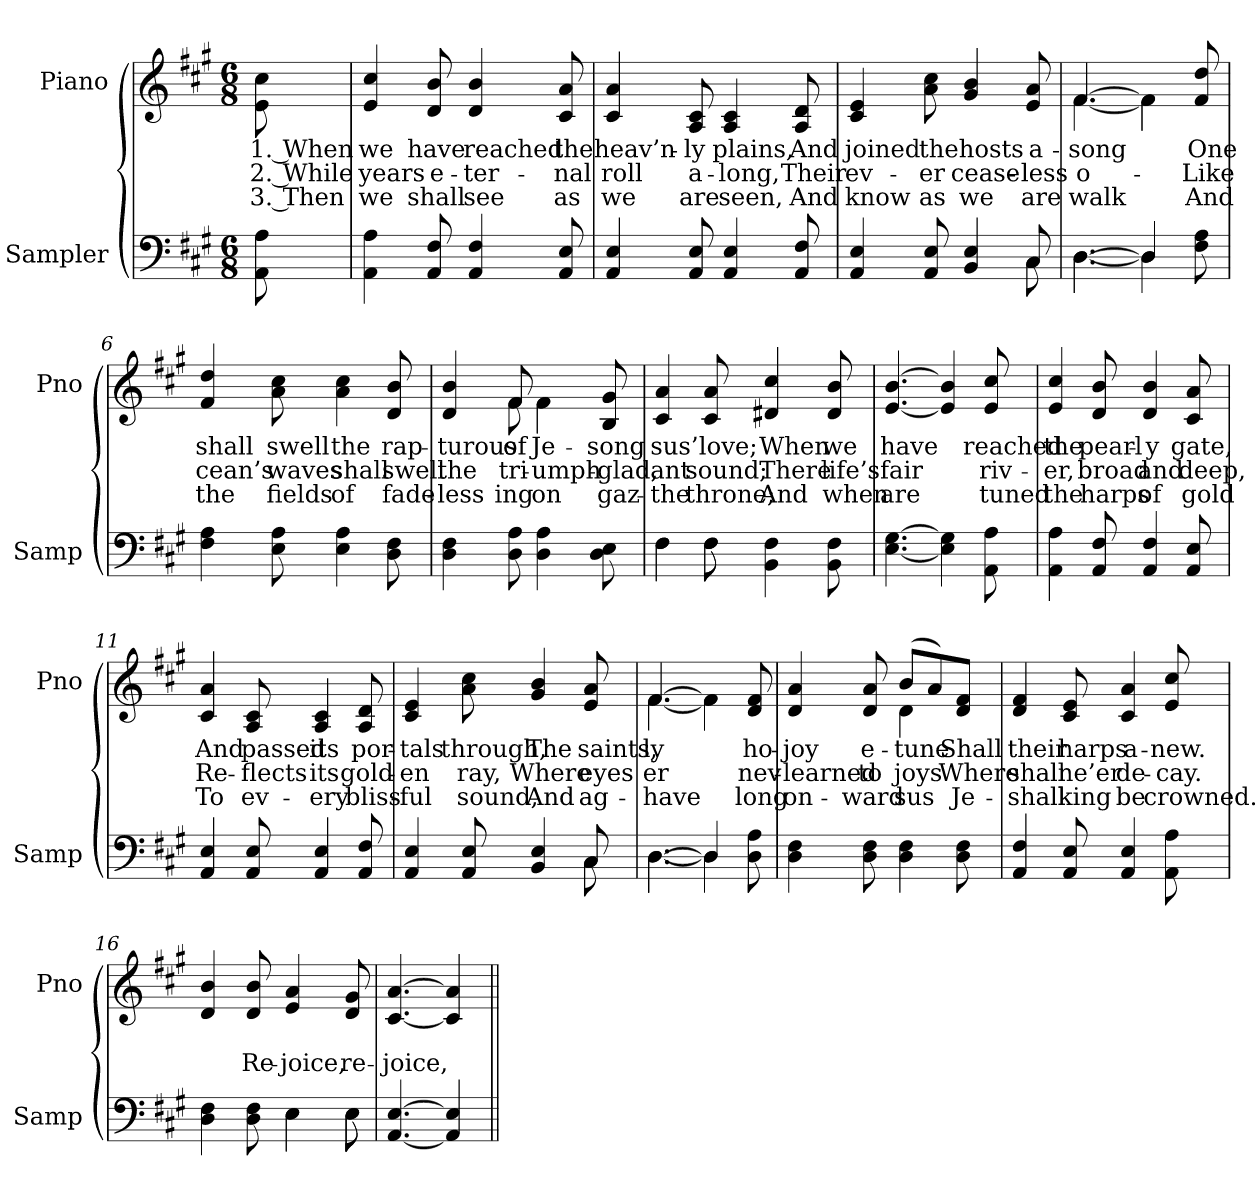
**kern	**kern	**text	**text	**text
*part2	*part1	*part1	*part1	*part1
*staff2	*staff1	*staff1	*staff1	*staff1
*I"Sampler	*I"Piano	*	*	*
*I'Samp	*I'Pno	*	*	*
*clefF4	*clefG2	*	*	*
*k[f#c#g#]	*k[f#c#g#]	*	*	*
*A:	*A:	*	*	*
*M6/8	*M6/8	*	*	*
=1	=1	=1	=1	=1
8AA 8A	8e\ 8cc#\	1. When	2. While	3. Then
=2	=2	=2	=2	=2
4AA 4A	4e 4cc#	we	years	we
8AA 8F#	8d 8b	have	e-	shall
4AA 4F#	4d 4b	reached	-ter-	see
8AA 8E	8c# 8a	the	-nal	as
=3	=3	=3	=3	=3
4AA 4E	4c# 4a	heav’n-	roll	we
8AA 8E	8A 8c#	-ly	a-	are
4AA 4E	4A 4c#	plains,	-long,	seen,
8AA 8F#	8A 8d	And	Their	And
=4	=4	=4	=4	=4
*^	*	*	*	*
4AA 4E	8ryy	4c# 4e	joined	ev-	know
*v	*v	*	*	*	*
8AA 8E	8a 8cc#	the	-er	as
4BB 4E	4g# 4b	hosts	cease-	we
*^	*	*	*	*
8C#/	8C#	8e 8a	a-	-less	are
=5	=5	=5	=5	=5	=5
*	*	*^	*	*	*
[4.D\	[4.D	[4.f#/	[4.f#	song	o-	walk
4D/]	4D]	4f#\]	4f#]	.	.	.
8F# 8A	8ryy	8f# 8dd	8ryy	One	Like	And
*v	*v	*	*	*	*	*
*	*v	*v	*	*	*
=6	=6	=6	=6	=6
4F# 4A	4f# 4dd	shall	-cean’s	the
8E 8A	8a 8cc#	swell	waves	fields
4E 4A	4a 4cc#	the	shall	of
8D 8F#	8d 8b	rap-	swell	fade-
=7	=7	=7	=7	=7
*	*^	*	*	*
4D 4F#	4d 4b	4ryy	-turous	the	-less
8D 8A	8f#/	8f#	of	tri-	-ing
4D 4A	4f#\	4f#	Je-	-umph-	on
8D 8E	8B/ 8g#/	8ryy	song	glad,	gaz-
*	*v	*v	*	*	*
=8	=8	=8	=8	=8
*^	*	*	*	*
4F#\	4F#	4c#/ 4a/	-sus’	-ant	the
8F#\	8F#	8c#/ 8a/	love;	sound;	throne;
4BB 4F#	4.ryy	4d#X/ 4cc#/	When	There	And
8BB 8F#	.	8d#/ 8b/	we	life’s	when
*v	*v	*	*	*	*
=9	=9	=9	=9	=9
[4.E [4.G#	[4.e/ [4.b/	have	fair	are
4E] 4G#]	4e/] 4b/]	.	.	.
8AA 8A	8e 8cc#	reached	riv-	tuned
=10	=10	=10	=10	=10
4AA 4A	4e 4cc#	the	-er,	the
8AA 8F#	8d 8b	pearl-	broad	harps
4AA 4F#	4d 4b	-y	and	of
8AA 8E	8c# 8a	gate,	deep,	gold
=11	=11	=11	=11	=11
4AA 4E	4c# 4a	And	Re-	To
8AA 8E	8A 8c#	passed	-flects	ev-
4AA 4E	4A 4c#	its	its	-ery
8AA 8F#	8A 8d	por-	gold-	bliss-
=12	=12	=12	=12	=12
*^	*	*	*	*
4AA 4E	8ryy	4c# 4e	-tals	-en	-ful
*v	*v	*	*	*	*
8AA 8E	8a 8cc#	through,	ray,	sound,
4BB 4E	4g# 4b	The	Where	And
*^	*	*	*	*
8C#/	8C#	8e 8a	saints,	eyes	ag-
=13	=13	=13	=13	=13	=13
*	*	*^	*	*	*
[4.D\	[4.D	[4.f#/	[4.f#	-ly	-er	have
4D/]	4D]	4f#\]	4f#]	.	.	.
8D 8A	8ryy	8d 8f#	8ryy	ho-	nev-	long
*v	*v	*	*	*	*	*
=14	=14	=14	=14	=14	=14
4D 4F#	4d 4a	4.ryy	joy	learned	on-
8D 8F#	8d 8a	.	e-	to	-ward
4D 4F#	(8b/L	4d	tune	joys	-sus
.	8a/)	.	.	.	.
8D 8F#	8d/ 8f#/J	8ryy	Shall	Where	Je-
*	*v	*v	*	*	*
=15	=15	=15	=15	=15
4AA 4F#	4d 4f#	their	shall	shall
8AA 8E	8c# 8e	harps	ne’er	king
4AA 4E	4c# 4a	a-	de-	be
8AA 8A	8e 8cc#	-new.	-cay.	crowned.
=16	=16	=16	=16	=16
*^	*	*	*	*
4D 4F#	4.ryy	4d 4b	.	.	.
8D 8F#	.	8d 8b	.	Re-	.
4E\	4E	4e 4a	.	-joice,	.
8E\	8E	8d 8g#	.	re-	.
*v	*v	*	*	*	*
=17	=17	=17	=17	=17
[4.AA [4.E	[4.c# [4.a	.	-joice,	.
4AA] 4E]	4c#] 4a]	.	.	.
=||	=||	=||	=||	=||
*-	*-	*-	*-	*-
